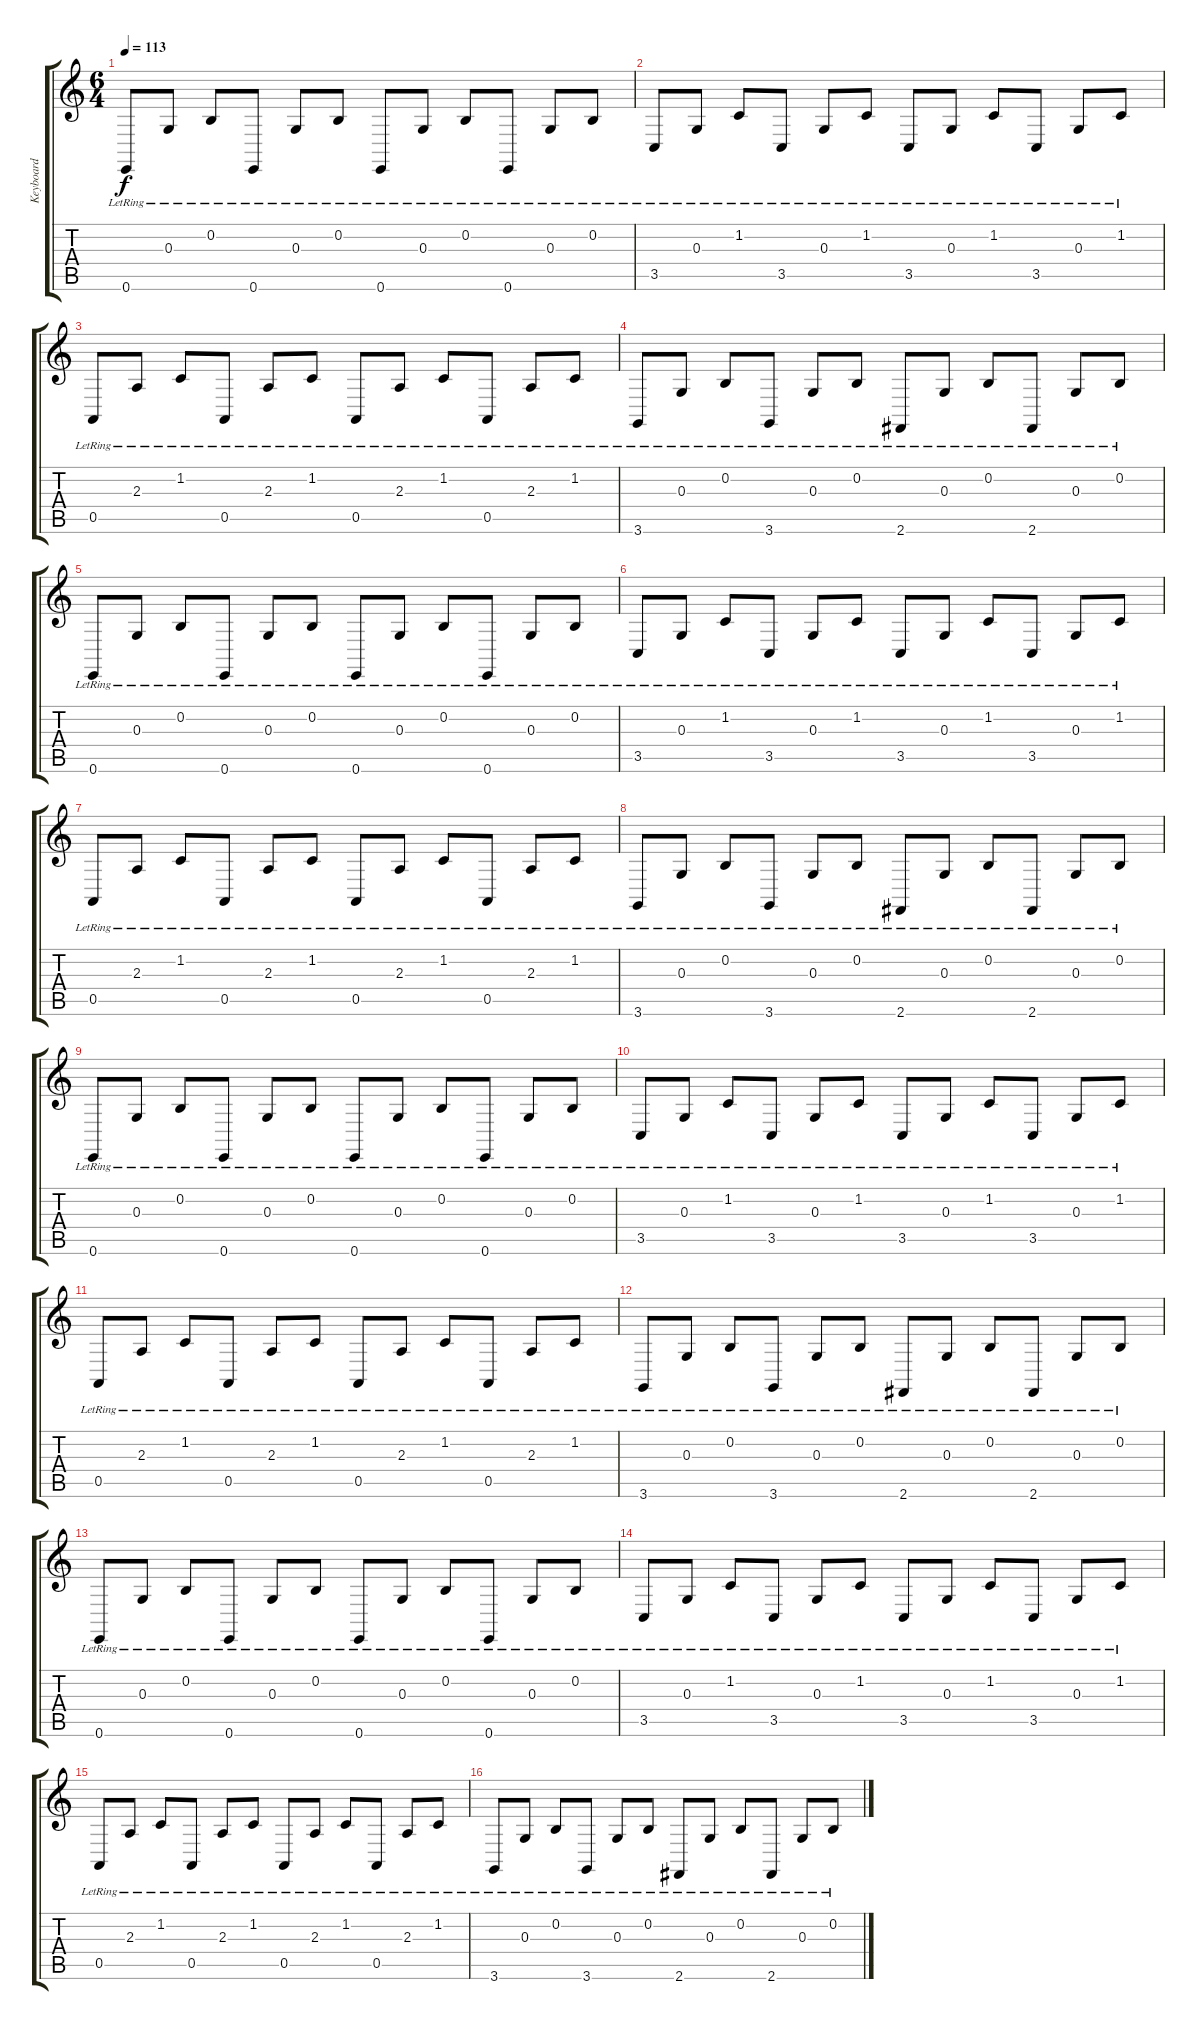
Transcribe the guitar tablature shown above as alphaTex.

\track ("Keyboard" "Keyboard") {instrument honkytonkpiano}
\staff {score tabs}
\tuning (E4 B3 G3 D3 A2 E2) {hide}
\ts (6 4)
\tempo 113
\clef g2
\ks c
0.6{lr}.8{dy f} 0.3{lr}.8 0.2{lr}.8 0.6{lr}.8 0.3{lr}.8 0.2{lr}.8 0.6{lr}.8 0.3{lr}.8 0.2{lr}.8 0.6{lr}.8 0.3{lr}.8 0.2{lr}.8 |
3.5{lr}.8 0.3{lr}.8 1.2{lr}.8 3.5{lr}.8 0.3{lr}.8 1.2{lr}.8 3.5{lr}.8 0.3{lr}.8 1.2{lr}.8 3.5{lr}.8 0.3{lr}.8 1.2{lr}.8 |
0.5{lr}.8 2.3{lr}.8 1.2{lr}.8 0.5{lr}.8 2.3{lr}.8 1.2{lr}.8 0.5{lr}.8 2.3{lr}.8 1.2{lr}.8 0.5{lr}.8 2.3{lr}.8 1.2{lr}.8 |
3.6{lr}.8 0.3{lr}.8 0.2{lr}.8 3.6{lr}.8 0.3{lr}.8 0.2{lr}.8 2.6{lr}.8 0.3{lr}.8 0.2{lr}.8 2.6{lr}.8 0.3{lr}.8 0.2{lr}.8 |
0.6{lr}.8 0.3{lr}.8 0.2{lr}.8 0.6{lr}.8 0.3{lr}.8 0.2{lr}.8 0.6{lr}.8 0.3{lr}.8 0.2{lr}.8 0.6{lr}.8 0.3{lr}.8 0.2{lr}.8 |
3.5{lr}.8 0.3{lr}.8 1.2{lr}.8 3.5{lr}.8 0.3{lr}.8 1.2{lr}.8 3.5{lr}.8 0.3{lr}.8 1.2{lr}.8 3.5{lr}.8 0.3{lr}.8 1.2{lr}.8 |
0.5{lr}.8 2.3{lr}.8 1.2{lr}.8 0.5{lr}.8 2.3{lr}.8 1.2{lr}.8 0.5{lr}.8 2.3{lr}.8 1.2{lr}.8 0.5{lr}.8 2.3{lr}.8 1.2{lr}.8 |
3.6{lr}.8 0.3{lr}.8 0.2{lr}.8 3.6{lr}.8 0.3{lr}.8 0.2{lr}.8 2.6{lr}.8 0.3{lr}.8 0.2{lr}.8 2.6{lr}.8 0.3{lr}.8 0.2{lr}.8 |
0.6{lr}.8 0.3{lr}.8 0.2{lr}.8 0.6{lr}.8 0.3{lr}.8 0.2{lr}.8 0.6{lr}.8 0.3{lr}.8 0.2{lr}.8 0.6{lr}.8 0.3{lr}.8 0.2{lr}.8 |
3.5{lr}.8 0.3{lr}.8 1.2{lr}.8 3.5{lr}.8 0.3{lr}.8 1.2{lr}.8 3.5{lr}.8 0.3{lr}.8 1.2{lr}.8 3.5{lr}.8 0.3{lr}.8 1.2{lr}.8 |
0.5{lr}.8 2.3{lr}.8 1.2{lr}.8 0.5{lr}.8 2.3{lr}.8 1.2{lr}.8 0.5{lr}.8 2.3{lr}.8 1.2{lr}.8 0.5{lr}.8 2.3{lr}.8 1.2{lr}.8 |
3.6{lr}.8 0.3{lr}.8 0.2{lr}.8 3.6{lr}.8 0.3{lr}.8 0.2{lr}.8 2.6{lr}.8 0.3{lr}.8 0.2{lr}.8 2.6{lr}.8 0.3{lr}.8 0.2{lr}.8 |
0.6{lr}.8 0.3{lr}.8 0.2{lr}.8 0.6{lr}.8 0.3{lr}.8 0.2{lr}.8 0.6{lr}.8 0.3{lr}.8 0.2{lr}.8 0.6{lr}.8 0.3{lr}.8 0.2{lr}.8 |
3.5{lr}.8 0.3{lr}.8 1.2{lr}.8 3.5{lr}.8 0.3{lr}.8 1.2{lr}.8 3.5{lr}.8 0.3{lr}.8 1.2{lr}.8 3.5{lr}.8 0.3{lr}.8 1.2{lr}.8 |
0.5{lr}.8 2.3{lr}.8 1.2{lr}.8 0.5{lr}.8 2.3{lr}.8 1.2{lr}.8 0.5{lr}.8 2.3{lr}.8 1.2{lr}.8 0.5{lr}.8 2.3{lr}.8 1.2{lr}.8 |
3.6{lr}.8 0.3{lr}.8 0.2{lr}.8 3.6{lr}.8 0.3{lr}.8 0.2{lr}.8 2.6{lr}.8 0.3{lr}.8 0.2{lr}.8 2.6{lr}.8 0.3{lr}.8 0.2{lr}.8
